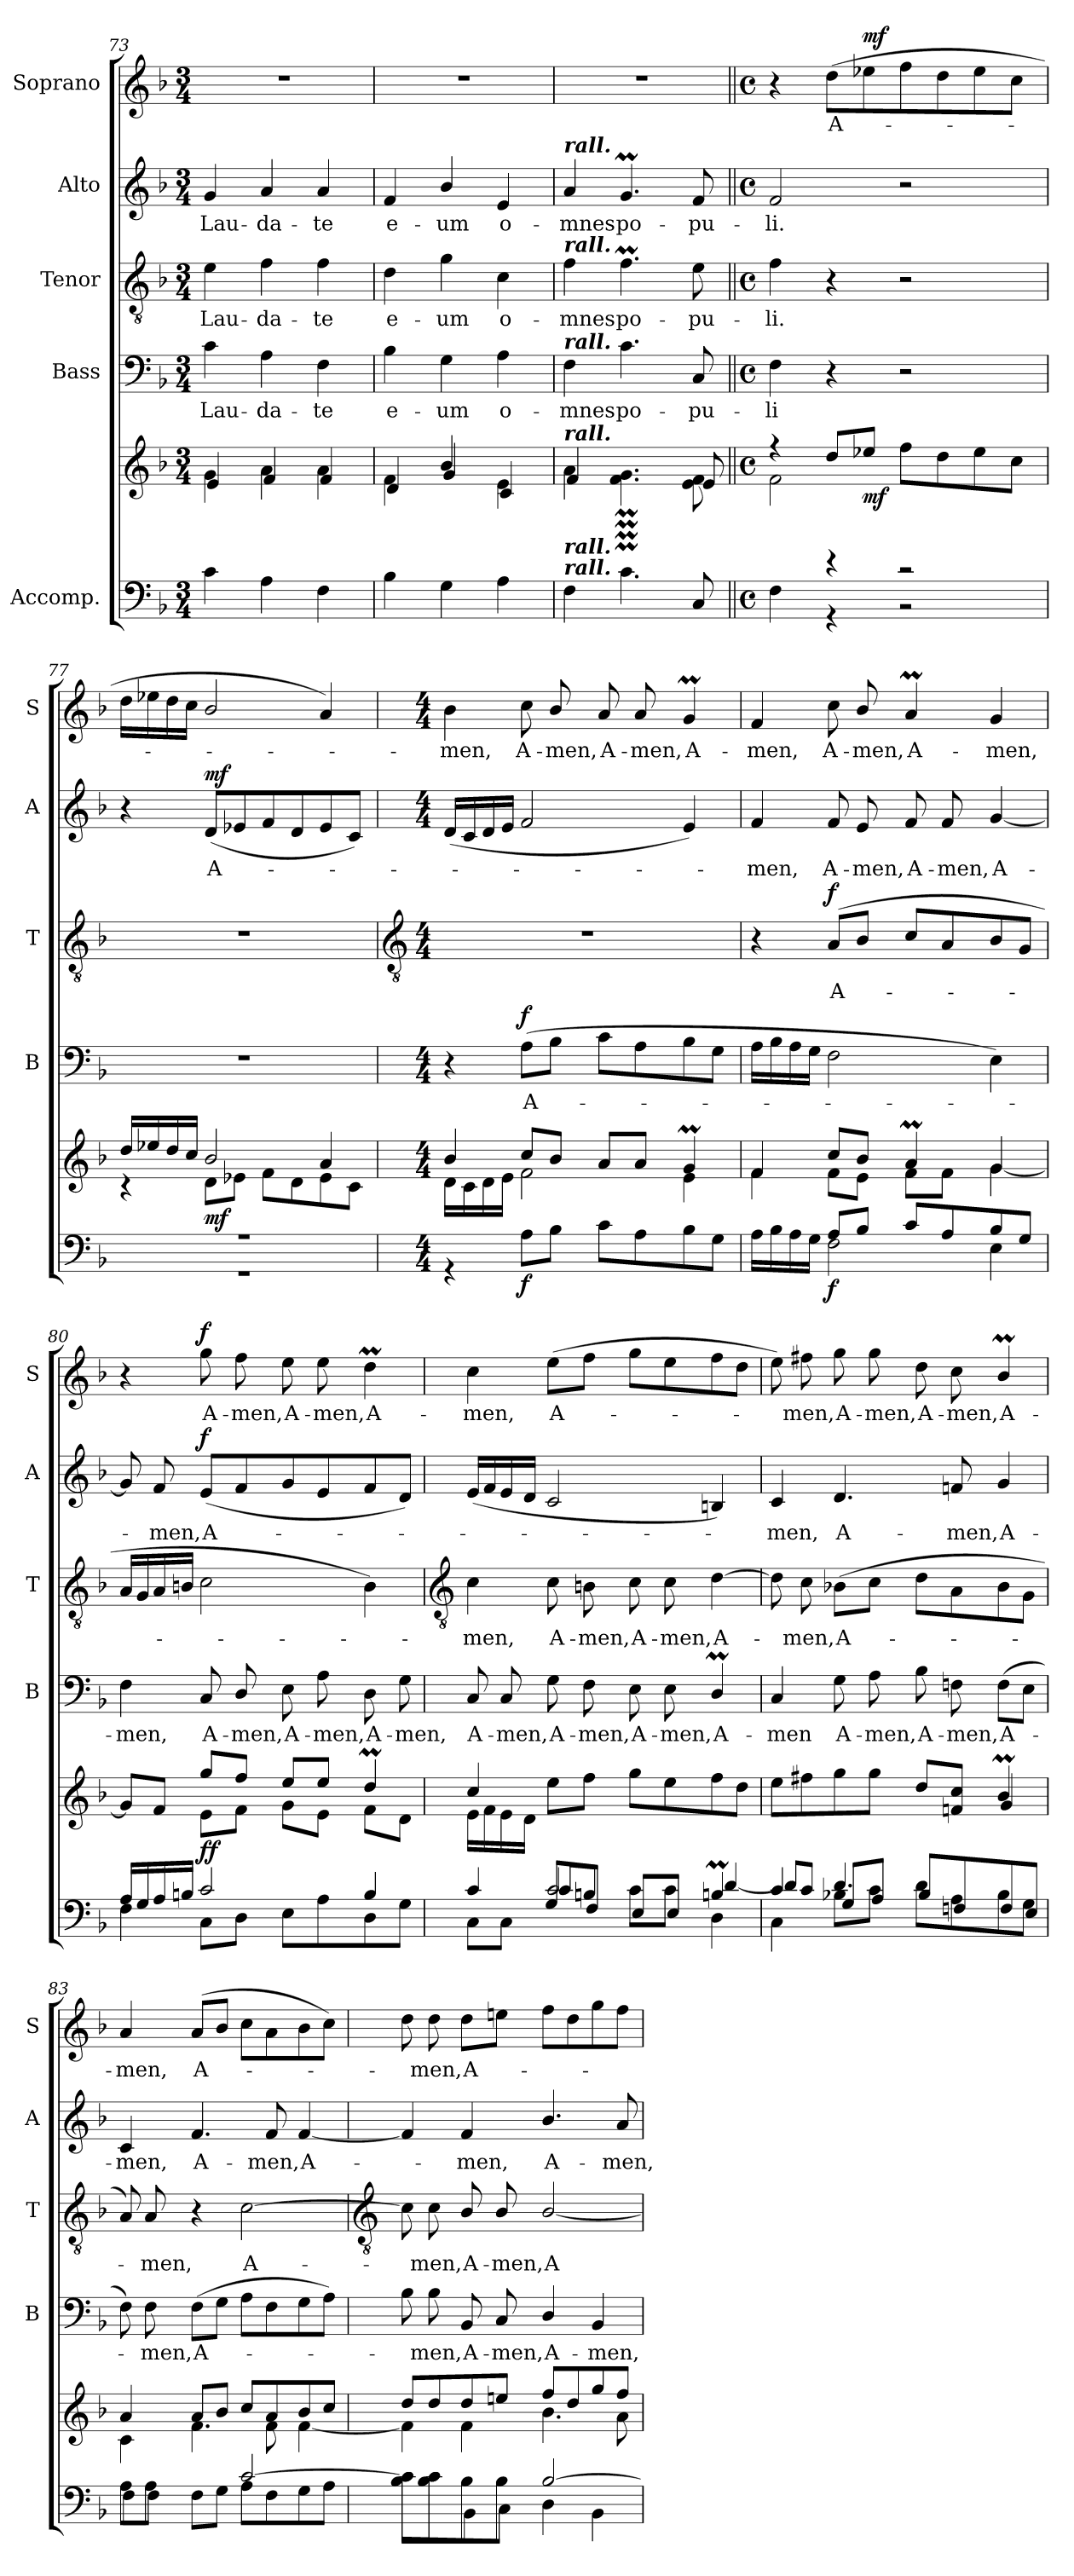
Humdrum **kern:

**kern	**kern	**dynam	**kern	**text	**dynam	**kern	**text	**dynam	**kern	**text	**dynam	**kern	**text	**dynam
*part5	*part5	*part5	*part4	*part4	*part4	*part3	*part3	*part3	*part2	*part2	*part2	*part1	*part1	*part1
*staff6	*staff5	*staff5/6	*staff4	*staff4	*staff4	*staff3	*staff3	*staff3	*staff2	*staff2	*staff2	*staff1	*staff1	*staff1
*I"Accomp.	*	*	*I"Bass	*	*	*I"Tenor	*	*	*I"Alto	*	*	*I"Soprano	*	*
*	*	*	*I'B	*	*	*I'T	*	*	*I'A	*	*	*I'S	*	*
*clefF4	*clefG2	*	*clefF4	*	*	*clefGv2	*	*	*clefG2	*	*	*clefG2	*	*
*k[b-]	*k[b-]	*	*k[b-]	*	*	*k[b-]	*	*	*k[b-]	*	*	*k[b-]	*	*
*F:	*F:	*	*F:	*	*	*F:	*	*	*F:	*	*	*F:	*	*
*M3/4	*M3/4	*	*M3/4	*	*	*M3/4	*	*	*M3/4	*	*	*M3/4	*	*
=73	=73	=73	=73	=73	=73	=73	=73	=73	=73	=73	=73	=73	=73	=73
!	!LO:N:vis=1	!	!	!LO:LY:b	!	!	!LO:LY:b	!	!	!LO:LY:b	!	!LO:N:vis=1	!	!
*	*^	*	*	*	*	*	*	*	*	*	*	*	*	*
*	*	*^	*	*	*	*	*	*	*	*	*	*	*	*	*
4c	2.ryy	4g	4e	.	4c	Lau-	.	4e	Lau-	.	4g	Lau-	.	2.r	.	.
!	!	!	!	!	!	!LO:LY:b	!	!	!LO:LY:b	!	!	!LO:LY:b	!	!	!	!
4A	.	4a	4f	.	4A	-da-	.	4f	-da-	.	4a	-da-	.	.	.	.
!	!	!	!	!	!	!LO:LY:b	!	!	!LO:LY:b	!	!	!LO:LY:b	!	!	!	!
4F	.	4a	4f	.	4F	-te	.	4f	-te	.	4a	-te	.	.	.	.
=74	=74	=74	=74	=74	=74	=74	=74	=74	=74	=74	=74	=74	=74	=74	=74	=74
!	!LO:N:vis=1	!	!	!	!	!LO:LY:b	!	!	!LO:LY:b	!	!	!LO:LY:b	!	!LO:N:vis=1	!	!
4B-	2.ryy	4f	4d	.	4B-	e-	.	4d	e-	.	4f	e-	.	2.r	.	.
!	!	!	!	!	!	!LO:LY:b	!	!	!LO:LY:b	!	!	!LO:LY:b	!	!	!	!
4G	.	4b-/	4g	.	4G	-um	.	4g	-um	.	4b-/	-um	.	.	.	.
!	!	!	!	!	!	!LO:LY:b	!	!	!LO:LY:b	!	!	!LO:LY:b	!	!	!	!
4A	.	4e	4c	.	4A	o-	.	4c	o-	.	4e	o-	.	.	.	.
=75	=75	=75	=75	=75	=75	=75	=75	=75	=75	=75	=75	=75	=75	=75	=75	=75
*^	*	*	*	*	*	*	*	*	*	*	*	*	*	*	*	*
!	!	!	!	!	!	!	!	!	!	!	!	!LO:TX:a:Bi:t=rall.	!	!	!	!	!
!	!	!	!	!	!	!	!	!	!LO:TX:a:Bi:t=rall.	!	!	!	!	!	!	!	!
!	!	!	!	!	!	!LO:TX:a:Bi:t=rall.	!	!	!	!	!	!	!	!	!	!	!
!	!	!LO:TX:a:Bi:t=rall.	!	!	!	!	!	!	!	!	!	!	!	!	!	!	!
!LO:TX:a:Bi:t=rall.	!	!	!	!	!	!	!	!	!	!	!	!	!	!	!	!	!
!LO:TX:a:Bi:t=rall.	!	!	!	!	!	!	!	!	!	!	!	!	!	!	!	!	!
!	!	!LO:N:vis=1	!	!	!	!	!LO:LY:b	!	!	!LO:LY:b	!	!	!LO:LY:b	!	!LO:N:vis=1	!	!
4ryy	4F	2.ryy	4a	4f	.	4F	-mnes	.	4f	-mnes	.	4a	-mnes	.	2.r	.	.
!	!	!	!	!	!	!	!LO:LY:b	!	!	!LO:LY:b	!	!	!LO:LY:b	!	!	!	!
4.fMyy	4.c	.	4.fM 4.gM	4.ryy	.	4.c	po-	.	4.fM	po-	.	4.gM	po-	.	.	.	.
!	!	!	!	!	!	!	!LO:LY:b	!	!	!LO:LY:b	!	!	!LO:LY:b	!	!	!	!
8ryy	8C	.	8e 8f	8e	.	8C	-pu-	.	8e	-pu-	.	8f	-pu-	.	.	.	.
*	*	*v	*v	*v	*	*	*	*	*	*	*	*	*	*	*	*	*
=76||	=76||	=76||	=76||	=76||	=76||	=76||	=76||	=76||	=76||	=76||	=76||	=76||	=76||	=76||	=76||
*M4/4	*	*M4/4	*	*M4/4	*	*	*M4/4	*	*	*M4/4	*	*	*M4/4	*	*
*met(c)	*	*met(c)	*	*met(c)	*	*	*met(c)	*	*	*met(c)	*	*	*met(c)	*	*
*	*	*^	*	*	*	*	*	*	*	*	*	*	*	*	*
*	*	*	*^	*	*	*	*	*	*	*	*	*	*	*	*	*
!	!	!	!	!	!	!	!LO:LY:b	!	!	!LO:LY:b	!	!	!LO:LY:b	!	!	!	!
*	*	*	*v	*v	*	*	*	*	*	*	*	*	*	*	*	*	*
4fyy	4F	4r	2f\	.	4F	-li	.	4f	-li.	.	2f	-li.	.	4r	.	.
!	!	!	!	!	!	!	!	!	!	!	!	!	!	!	!LO:LY:b	!
4r	4r	8dd/L	.	.	4r	.	.	4r	.	.	.	.	.	(>8ddL	A-	.
!	!	!	!	!LO:DY:b	!	!	!	!	!	!	!	!	!	!	!	!LO:DY:b
.	.	8ee-X/J	.	mf	.	.	.	.	.	.	.	.	.	8ee-X	.	mf
2r	2r	8ffL	2ryy	.	2r	.	.	2r	.	.	2r	.	.	8ff	.	.
.	.	8dd	.	.	.	.	.	.	.	.	.	.	.	8dd	.	.
.	.	8ee-	.	.	.	.	.	.	.	.	.	.	.	8ee-	.	.
.	.	8ccJ	.	.	.	.	.	.	.	.	.	.	.	8ccJ	.	.
=77	=77	=77	=77	=77	=77	=77	=77	=77	=77	=77	=77	=77	=77	=77	=77	=77
1r	1r	16dd/LL	4r	.	1r	.	.	1r	.	.	4r	.	.	16ddLL	.	.
.	.	16ee-X/	.	.	.	.	.	.	.	.	.	.	.	16ee-X	.	.
.	.	16dd/	.	.	.	.	.	.	.	.	.	.	.	16dd	.	.
.	.	16cc/JJ	.	.	.	.	.	.	.	.	.	.	.	16ccJJ	.	.
!	!	!	!	!LO:DY:b	!	!	!	!	!	!	!	!LO:LY:b	!LO:DY:b	!	!	!
.	.	2b-/	8d\L	mf	.	.	.	.	.	.	(<8dL	A-	mf	2b-/	.	.
.	.	.	8e-X\J	.	.	.	.	.	.	.	8e-X	.	.	.	.	.
.	.	.	8f\L	.	.	.	.	.	.	.	8f	.	.	.	.	.
.	.	.	8d\	.	.	.	.	.	.	.	8d	.	.	.	.	.
.	.	4a	8e-\	.	.	.	.	.	.	.	8e-	.	.	4a)	.	.
.	.	.	8c\J	.	.	.	.	.	.	.	8cJ)	.	.	.	.	.
!!LO:LB:g=z
=78	=78	=78	=78	=78	=78	=78	=78	=78	=78	=78	=78	=78	=78	=78	=78	=78
*	*	*	*	*	*	*	*	*clefGv2	*	*	*	*	*	*	*	*
*M4/4	*	*M4/4	*	*	*M4/4	*	*	*M4/4	*	*	*M4/4	*	*	*M4/4	*	*
!	!	!	!	!	!	!	!	!	!	!	!	!	!	!	!LO:LY:b	!
1ryy	4r	4b-/	16d\LL	.	4r	.	.	1r	.	.	(<16dLL	.	.	4b-	men,	.
.	.	.	16c\	.	.	.	.	.	.	.	16c	.	.	.	.	.
.	.	.	16d\	.	.	.	.	.	.	.	16d	.	.	.	.	.
.	.	.	16e\JJ	.	.	.	.	.	.	.	16eJJ	.	.	.	.	.
!	!	!	!	!LO:DY:b=2	!	!LO:LY:b	!LO:DY:b	!	!	!	!	!	!	!	!LO:LY:b	!
.	8AL	8cc/L	2f\	f	(>8AL	A-	f	.	.	.	2f	.	.	8cc	A-	.
!	!	!	!	!	!	!	!	!	!	!	!	!	!	!	!LO:LY:b	!
.	8B-J	8b-/J	.	.	8B-J	.	.	.	.	.	.	.	.	8b-/	-men,	.
!	!	!	!	!	!	!	!	!	!	!	!	!	!	!	!LO:LY:b	!
.	8cL	8aL	.	.	8cL	.	.	.	.	.	.	.	.	8a	A-	.
!	!	!	!	!	!	!	!	!	!	!	!	!	!	!	!LO:LY:b	!
.	8A	8aJ	.	.	8A	.	.	.	.	.	.	.	.	8a	-men,	.
!	!	!	!	!	!	!	!	!	!	!	!	!	!	!	!LO:LY:b	!
.	8B-	4gM	4e	.	8B-	.	.	.	.	.	4e)	.	.	4gM	A-	.
.	8GJ	.	.	.	8GJ	.	.	.	.	.	.	.	.	.	.	.
=79	=79	=79	=79	=79	=79	=79	=79	=79	=79	=79	=79	=79	=79	=79	=79	=79
!	!	!	!	!	!	!	!	!	!	!	!	!LO:LY:b	!	!	!LO:LY:b	!
4ryy	16ALL	4f	4f	.	16ALL	.	.	4r	.	.	4f	men,	.	4f	-men,	.
.	16B-	.	.	.	16B-	.	.	.	.	.	.	.	.	.	.	.
.	16A	.	.	.	16A	.	.	.	.	.	.	.	.	.	.	.
.	16GJJ	.	.	.	16GJJ	.	.	.	.	.	.	.	.	.	.	.
!	!	!	!	!LO:DY:b=2	!	!	!	!	!LO:LY:b	!LO:DY:b	!	!LO:LY:b	!	!	!LO:LY:b	!
8A/L	2F	8cc/L	8fL	f	2F	.	.	(<8AL	A-	f	8f	A-	.	8cc	A-	.
!	!	!	!	!	!	!	!	!	!	!	!	!LO:LY:b	!	!	!LO:LY:b	!
8B-/J	.	8b-/J	8eJ	.	.	.	.	8B-J	.	.	8e	-men,	.	8b-/	-men,	.
!	!	!	!	!	!	!	!	!	!	!	!	!LO:LY:b	!	!	!LO:LY:b	!
8c/L	.	4am	8f\L	.	.	.	.	8c/L	.	.	8f	A-	.	4am	A-	.
!	!	!	!	!	!	!	!	!	!	!	!	!LO:LY:b	!	!	!	!
8A/	.	.	8f\J	.	.	.	.	8A/	.	.	8f	-men,	.	.	.	.
!	!	!	!	!	!	!	!	!	!	!	!	!LO:LY:b	!	!	!LO:LY:b	!
8B-/	4E	4g	[4g	.	4E)	.	.	8B-	.	.	[4g	A-	.	4g	-men,	.
8G/J	.	.	.	.	.	.	.	8GJ	.	.	.	.	.	.	.	.
=80	=80	=80	=80	=80	=80	=80	=80	=80	=80	=80	=80	=80	=80	=80	=80	=80
!	!	!	!	!	!	!LO:LY:b	!	!	!	!	!	!	!	!	!	!
16A/LL	4F	4ryy	8gL]	.	4F	men,	.	16ALL	.	.	8g]	.	.	4r	.	.
16G/	.	.	.	.	.	.	.	16G	.	.	.	.	.	.	.	.
!	!	!	!	!	!	!	!	!	!	!	!	!LO:LY:b	!	!	!	!
16A/	.	.	8fJ	.	.	.	.	16A	.	.	8f	men,	.	.	.	.
16Bn/JJ	.	.	.	.	.	.	.	16BnJJ	.	.	.	.	.	.	.	.
!	!	!	!	!LO:DY:b	!	!LO:LY:b	!	!	!	!	!	!LO:LY:b	!	!	!LO:LY:b	!
!	!	!	!	!LO:DY:n=1:b	!	!	!	!	!	!	!	!	!LO:DY:b	!	!	!LO:DY:b
2c/	8C\L	8ggL	8e\L	f f	8C	A-	.	2c	.	.	(<8eL	A-	f	8gg	A-	f
!	!	!	!	!	!	!LO:LY:b	!	!	!	!	!	!	!	!	!LO:LY:b	!
.	8D\J	8ffJ	8f\J	.	8D/	-men,	.	.	.	.	8f	.	.	8ff	-men,	.
!	!	!	!	!	!	!LO:LY:b	!	!	!	!	!	!	!	!	!LO:LY:b	!
.	8EL	8eeL	8g\L	.	8E	A-	.	.	.	.	8g	.	.	8ee	A-	.
!	!	!	!	!	!	!LO:LY:b	!	!	!	!	!	!	!	!	!LO:LY:b	!
.	8A	8eeJ	8e\J	.	8A	-men,	.	.	.	.	8e	.	.	8ee	-men,	.
!	!	!	!	!	!	!LO:LY:b	!	!	!	!	!	!	!	!	!LO:LY:b	!
4B/	8D	4ddM/	8f\L	.	8D	A-	.	4B)	.	.	8f	.	.	4ddM	A-	.
!	!	!	!	!	!	!LO:LY:b	!	!	!	!	!	!	!	!	!	!
.	8GJ	.	8d\J	.	8G	-men,	.	.	.	.	8dJ)	.	.	.	.	.
*v	*v	*	*	*	*	*	*	*	*	*	*	*	*	*	*	*
!!LO:LB:g=z
=81	=81	=81	=81	=81	=81	=81	=81	=81	=81	=81	=81	=81	=81	=81	=81
*	*	*	*	*	*	*	*clefGv2	*	*	*	*	*	*	*	*
*^	*	*	*	*	*	*	*	*	*	*	*	*	*	*	*
*	*^	*	*	*	*	*	*	*	*	*	*	*	*	*	*	*
!	!	!	!	!	!	!	!LO:LY:b	!	!	!LO:LY:b	!	!	!	!	!	!LO:LY:b	!
4ryy	4c/	8C\L	4cc/	16e\LL	.	8C	A-	.	4c	men,	.	(<16eLL	.	.	4cc	-men,	.
.	.	.	.	16f\	.	.	.	.	.	.	.	16f	.	.	.	.	.
!	!	!	!	!	!	!	!LO:LY:b	!	!	!	!	!	!	!	!	!	!
.	.	8C\J	.	16e\	.	8C	-men,	.	.	.	.	16e	.	.	.	.	.
.	.	.	.	16d\JJ	.	.	.	.	.	.	.	16dJJ	.	.	.	.	.
!	!	!	!	!	!	!	!LO:LY:b	!	!	!LO:LY:b	!	!	!	!	!	!LO:LY:b	!
2c/	8c/L	8GL	8eeL	2.ryy	.	8G	A-	.	8c	A-	.	2c	.	.	(>8eeL	A-	.
!	!	!	!	!	!	!	!LO:LY:b	!	!	!LO:LY:b	!	!	!	!	!	!	!
.	8BnJ	8FJ	8ffJ	.	.	8F	-men,	.	8Bn	-men,	.	.	.	.	8ffJ	.	.
!	!	!	!	!	!	!	!LO:LY:b	!	!	!LO:LY:b	!	!	!	!	!	!	!
.	8cL	8EL	8ggL	.	.	8E	A-	.	8c	A-	.	.	.	.	8ggL	.	.
!	!	!	!	!	!	!	!LO:LY:b	!	!	!LO:LY:b	!	!	!	!	!	!	!
.	8cJ	8EJ	8ee	.	.	8E	-men,	.	8c	-men,	.	.	.	.	8ee	.	.
!	!	!	!	!	!	!	!LO:LY:b	!	!	!LO:LY:b	!	!	!	!	!	!	!
4Bn	[4d/	4DM\	8ff	.	.	4DM/	A-	.	[4d	A-	.	4Bn)	.	.	8ff	.	.
.	.	.	8ddJ	.	.	.	.	.	.	.	.	.	.	.	8ddJ	.	.
=82	=82	=82	=82	=82	=82	=82	=82	=82	=82	=82	=82	=82	=82	=82	=82	=82	=82
!	!	!	!	!	!	!	!LO:LY:b	!	!	!	!	!	!LO:LY:b	!	!	!	!
4c	8d/L]	4C\	8eeL	2.ryy	.	4C	-men	.	8d]	.	.	4c	men,	.	8ee)	.	.
!	!	!	!	!	!	!	!	!	!	!LO:LY:b	!	!	!	!	!	!LO:LY:b	!
.	8c/J	.	8ff#X	.	.	.	.	.	8c	men,	.	.	.	.	8ff#X	men,	.
!	!	!	!	!	!	!	!LO:LY:b	!	!	!LO:LY:b	!	!	!LO:LY:b	!	!	!LO:LY:b	!
4.d/	8B-X\L	8GL	8gg	.	.	8G	A-	.	(>8B-XL	A-	.	4.d	A-	.	8gg	A-	.
!	!	!	!	!	!	!	!LO:LY:b	!	!	!	!	!	!	!	!	!LO:LY:b	!
.	8c\J	8AJ	8ggJ	.	.	8A	-men,	.	8cJ	.	.	.	.	.	8gg	-men,	.
!	!	!	!	!	!	!	!LO:LY:b	!	!	!	!	!	!	!	!	!LO:LY:b	!
.	8d\L	8B-L	8ddL	.	.	8B-	A-	.	8dL	.	.	.	.	.	8dd	A-	.
!	!	!	!	!	!	!	!LO:LY:b	!	!	!	!	!	!LO:LY:b	!	!	!LO:LY:b	!
8fnyy	8A\	8Fn	8fn 8ccJ	.	.	8Fn	-men,	.	8A	.	.	8fn	-men,	.	8cc	-men,	.
!	!	!	!	!	!	!	!LO:LY:b	!	!	!	!	!	!LO:LY:b	!	!	!LO:LY:b	!
4ryy	8B-\	8F	4b-M/	4g/	.	(>8FL	A-	.	8B-	.	.	4g	A-	.	4b-M/	A-	.
.	8G\J	8EJ	.	.	.	8EJ	.	.	8GJ	.	.	.	.	.	.	.	.
=83	=83	=83	=83	=83	=83	=83	=83	=83	=83	=83	=83	=83	=83	=83	=83	=83	=83
!	!	!	!	!	!	!	!	!	!	!	!	!	!LO:LY:b	!	!	!LO:LY:b	!
*	*v	*v	*	*	*	*	*	*	*	*	*	*	*	*	*	*	*
8A\L	8FL	4a	4c	.	8F)	.	.	8A)	.	.	4c	-men,	.	4a	-men,	.
!	!	!	!	!	!	!LO:LY:b	!	!	!LO:LY:b	!	!	!	!	!	!	!
8A\J	8FJ	.	.	.	8F	men,	.	8A	men,	.	.	.	.	.	.	.
!	!	!	!	!	!	!LO:LY:b	!	!	!	!	!	!LO:LY:b	!	!	!LO:LY:b	!
4ryy	8FL	8aL	4.f\	.	(>8FL	A-	.	4r	.	.	4.f	A-	.	(>8aL	A-	.
.	8GJ	8b-J	.	.	8GJ	.	.	.	.	.	.	.	.	8b-J	.	.
!	!	!	!	!	!	!	!	!	!LO:LY:b	!	!	!	!	!	!	!
[2c/	8AL	8cc/L	.	.	8AL	.	.	[2c	A-	.	.	.	.	8ccL	.	.
!	!	!	!	!	!	!	!	!	!	!	!	!LO:LY:b	!	!	!	!
.	8F	8a/	8f\	.	8F	.	.	.	.	.	8f	-men,	.	8a	.	.
!	!	!	!	!	!	!	!	!	!	!	!	!LO:LY:b	!	!	!	!
.	8G	8b-/	[4f\	.	8G	.	.	.	.	.	[4f	A-	.	8b-	.	.
.	8AJ	8cc/J	.	.	8AJ)	.	.	.	.	.	.	.	.	8ccJ)	.	.
!!LO:LB:g=z
=84	=84	=84	=84	=84	=84	=84	=84	=84	=84	=84	=84	=84	=84	=84	=84	=84
*	*	*	*	*	*	*	*	*clefGv2	*	*	*	*	*	*	*	*
8c\L]	8B- 8cL	8dd/L	4f\]	.	8B-	.	.	8c]	.	.	4f]	.	.	8dd	.	.
!	!	!	!	!	!	!LO:LY:b	!	!	!LO:LY:b	!	!	!	!	!	!LO:LY:b	!
8c\	8B- 8c	8dd/	.	.	8B-	men,	.	8c	men,	.	.	.	.	8dd	-men,	.
!	!	!	!	!	!	!LO:LY:b	!	!	!LO:LY:b	!	!	!LO:LY:b	!	!	!LO:LY:b	!
8B-\	8BB-	8dd/	4f\	.	8BB-	A-	.	8B-/	A-	.	4f	men,	.	8ddL	A-	.
!	!	!	!	!	!	!LO:LY:b	!	!	!LO:LY:b	!	!	!	!	!	!	!
8B-\J	8CJ	8een/J	.	.	8C	-men,	.	8B-/	-men,	.	.	.	.	8eenJ	.	.
!	!	!	!	!	!	!LO:LY:b	!	!	!LO:LY:b	!	!	!LO:LY:b	!	!	!	!
[2B-/	4D\	8ff/L	4.b-\	.	4D/	A-	.	[2B-/	A-	.	4.b-/	A-	.	8ffL	.	.
.	.	8dd/	.	.	.	.	.	.	.	.	.	.	.	8dd	.	.
!	!	!	!	!	!	!LO:LY:b	!	!	!	!	!	!	!	!	!	!
.	4BB-\	8gg/	.	.	4BB-	-men,	.	.	.	.	.	.	.	8gg	.	.
!	!	!	!	!	!	!	!	!	!	!	!	!LO:LY:b	!	!	!	!
.	.	8ff/J	8a\	.	.	.	.	.	.	.	8a	-men,	.	8ffJ	.	.
*v	*v	*	*	*	*	*	*	*	*	*	*	*	*	*	*	*
*	*v	*v	*	*	*	*	*	*	*	*	*	*	*	*	*
=	=	=	=	=	=	=	=	=	=	=	=	=	=	=
*-	*-	*-	*-	*-	*-	*-	*-	*-	*-	*-	*-	*-	*-	*-
